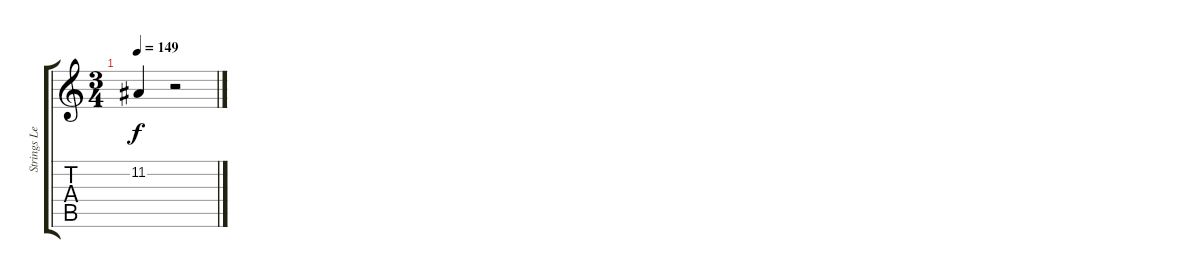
\track ("Strings Left" "Strings Le") {instrument stringensemble1}
\staff {score tabs}
\tuning (E4 B3 G3 D3 A2 E2) {hide}
\ts (3 4)
\tempo 149
\clef g2
\ks c
11.2.4{dy f} r.2
